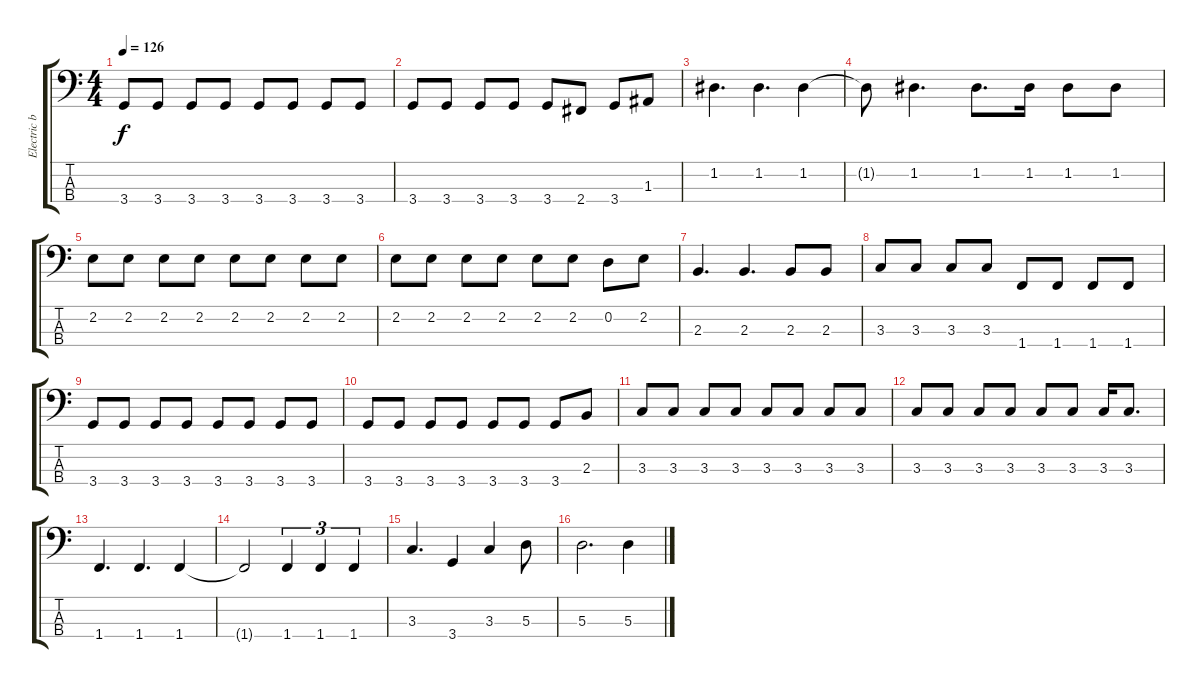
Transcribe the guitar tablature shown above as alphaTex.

\track ("Electric bass" "Electric b") {instrument electricbassfinger}
\staff {score tabs}
\tuning (G2 D2 A1 E1) {hide}
\ts (4 4)
\tempo 126
\clef f4
\ks c
3.4.8{dy f} 3.4.8 3.4.8 3.4.8 3.4.8 3.4.8 3.4.8 3.4.8 |
3.4.8 3.4.8 3.4.8 3.4.8 3.4.8 2.4.8 3.4.8 1.3.8 |
1.2.4{d} 1.2.4{d} 1.2.4 |
1.2{t}.8 1.2.4{d} 1.2.8{d} 1.2.16 1.2.8 1.2.8 |
2.2.8 2.2.8 2.2.8 2.2.8 2.2.8 2.2.8 2.2.8 2.2.8 |
2.2.8 2.2.8 2.2.8 2.2.8 2.2.8 2.2.8 0.2.8 2.2.8 |
2.3.4{d} 2.3.4{d} 2.3.8 2.3.8 |
3.3.8 3.3.8 3.3.8 3.3.8 1.4.8 1.4.8 1.4.8 1.4.8 |
3.4.8 3.4.8 3.4.8 3.4.8 3.4.8 3.4.8 3.4.8 3.4.8 |
3.4.8 3.4.8 3.4.8 3.4.8 3.4.8 3.4.8 3.4.8 2.3.8 |
3.3.8 3.3.8 3.3.8 3.3.8 3.3.8 3.3.8 3.3.8 3.3.8 |
3.3.8 3.3.8 3.3.8 3.3.8 3.3.8 3.3.8 3.3.16 3.3.8{d} |
1.4.4{d} 1.4.4{d} 1.4.4 |
1.4{t}.2 1.4.4{tu (3 2)} 1.4.4{tu (3 2)} 1.4.4{tu (3 2)} |
3.3.4{d} 3.4.4 3.3.4 5.3.8 |
5.3.2{d} 5.3.4
